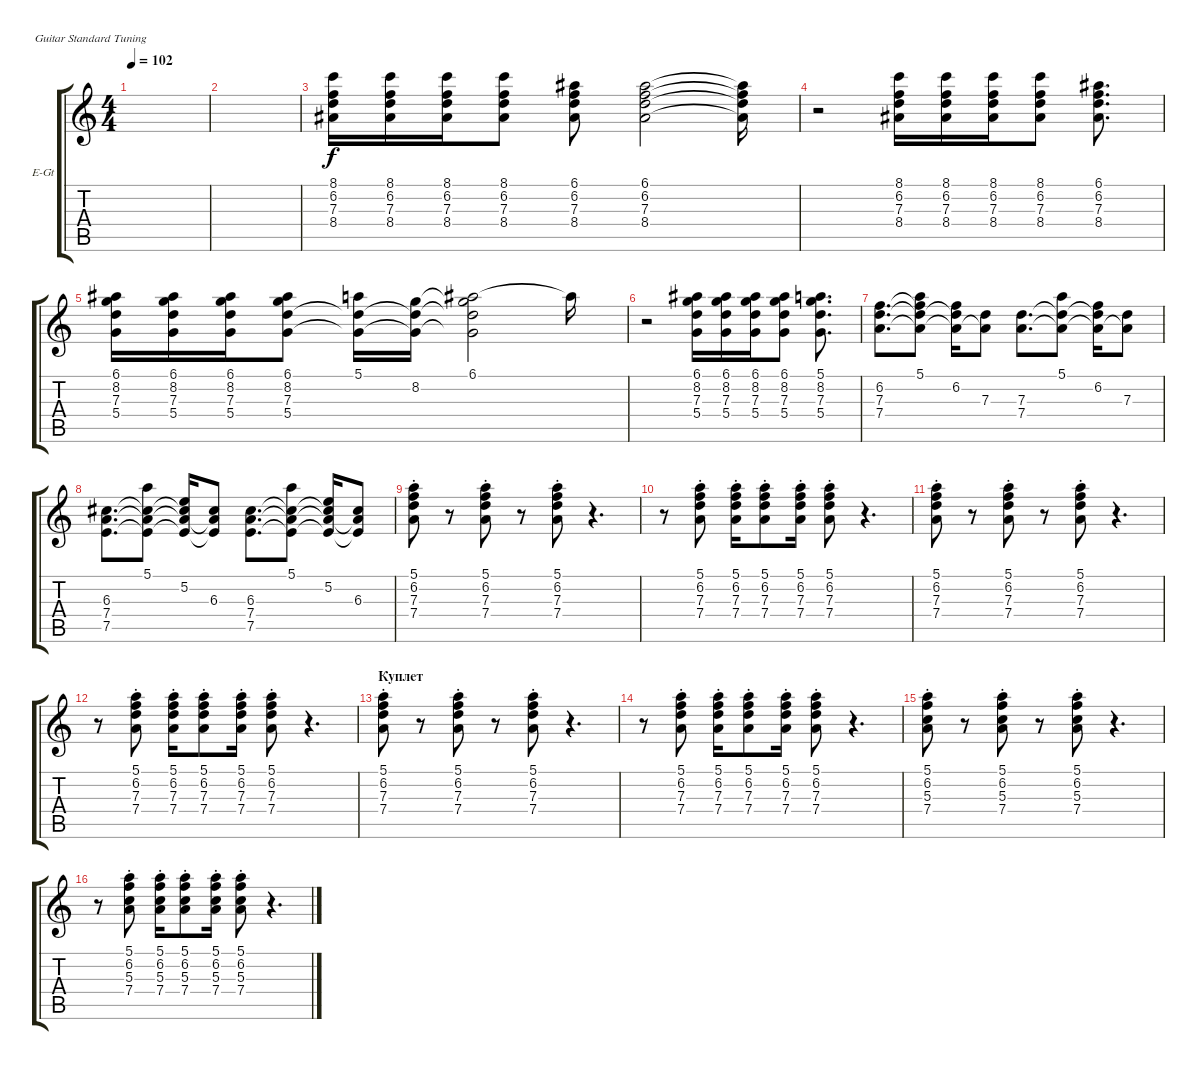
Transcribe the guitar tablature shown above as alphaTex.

\defaultSystemsLayout 4
\bracketExtendMode groupsimilarinstruments
\firstSystemTrackNameOrientation horizontal
\otherSystemsTrackNameOrientation horizontal
\track ("Г. Каспарян" "E-Gt") {instrument electricguitarclean}
\staff {score tabs}
\tuning (E4 B3 G3 D3 A2 E2)
\ts (4 4)
\tempo 102
\clef g2
\ks c
|
|
(8.1 6.2 7.3 8.4).16 (8.1 6.2 7.3 8.4).16 (8.1 6.2 7.3 8.4).16 (8.1 6.2 7.3 8.4).8 (6.1 6.2 7.3 8.4).8 (6.1 6.2 7.3 8.4).2 (6.1{t} 6.2{t} 7.3{t} 8.4{t}).16 |
r.2 (8.1 6.2 7.3 8.4).16 (8.1 6.2 7.3 8.4).16 (8.1 6.2 7.3 8.4).16 (8.1 6.2 7.3 8.4).8 (6.1 6.2 7.3 8.4).8{d} |
(6.1 8.2 7.3 5.4).16 (6.1 8.2 7.3 5.4).16 (6.1 8.2 7.3 5.4).16 (6.1 8.2 7.3 5.4).8 (5.1 5.4{t} 7.3{t}).16 (8.2 7.3{t} 5.4{t}).16 (6.1 5.4{t} 7.3{t} 8.2{t}).2 6.1{t}.16 |
r.2 (6.1 8.2 7.3 5.4).16 (6.1 8.2 7.3 5.4).16 (6.1 8.2 7.3 5.4).16 (6.1 8.2 7.3 5.4).8 (5.1 8.2 7.3 5.4).8{d} |
(7.4 7.3 6.2).8{d} (5.1 6.2{t} 7.3{t} 7.4{t}).8 (6.2 7.3{t} 7.4{t}).16 (7.3 7.4{t}).8 (7.4 7.3).8{d} (5.1 7.4{t} 7.3{t}).8 (6.2 7.4{t} 7.3{t}).16 (7.4{t} 7.3).8 |
(7.4 6.3 7.5).8{d} (6.3{t} 7.4{t} 5.1 7.5{t}).8 (5.2 6.3{t} 7.4{t} 7.5{t}).16 (6.3 7.4{t} 7.5{t}).8 (7.4 6.3 7.5).8{d} (6.3{t} 7.4{t} 5.1 7.5{t}).8 (5.2 6.3{t} 7.4{t} 7.5{t}).16 (6.3 7.4{t} 7.5{t}).8 |
(5.1{st} 6.2{st} 7.3{st} 7.4{st}).8 r.8 (5.1{st} 6.2{st} 7.3{st} 7.4{st}).8 r.8 (5.1{st} 6.2{st} 7.3{st} 7.4{st}).8 r.4{d} |
r.8 (5.1{st} 6.2{st} 7.3{st} 7.4{st}).8 (5.1{st} 6.2{st} 7.3{st} 7.4{st}).16 (5.1{st} 6.2{st} 7.3{st} 7.4{st}).8 (5.1{st} 6.2{st} 7.3{st} 7.4{st}).16 (5.1{st} 6.2{st} 7.3{st} 7.4{st}).8 r.4{d} |
(5.1{st} 6.2{st} 7.3{st} 7.4{st}).8 r.8 (5.1{st} 6.2{st} 7.3{st} 7.4{st}).8 r.8 (5.1{st} 6.2{st} 7.3{st} 7.4{st}).8 r.4{d} |
r.8 (5.1{st} 6.2{st} 7.3{st} 7.4{st}).8 (5.1{st} 6.2{st} 7.3{st} 7.4{st}).16 (5.1{st} 6.2{st} 7.3{st} 7.4{st}).8 (5.1{st} 6.2{st} 7.3{st} 7.4{st}).16 (5.1{st} 6.2{st} 7.3{st} 7.4{st}).8 r.4{d} |
\section ("" "Куплет")
(5.1{st} 6.2{st} 7.3{st} 7.4{st}).8 r.8 (5.1{st} 6.2{st} 7.3{st} 7.4{st}).8 r.8 (5.1{st} 6.2{st} 7.3{st} 7.4{st}).8 r.4{d} |
r.8 (5.1{st} 6.2{st} 7.3{st} 7.4{st}).8 (5.1{st} 6.2{st} 7.3{st} 7.4{st}).16 (5.1{st} 6.2{st} 7.3{st} 7.4{st}).8 (5.1{st} 6.2{st} 7.3{st} 7.4{st}).16 (5.1{st} 6.2{st} 7.3{st} 7.4{st}).8 r.4{d} |
(5.1{st} 6.2{st} 5.3{st} 7.4{st}).8 r.8 (5.1{st} 6.2{st} 5.3{st} 7.4{st}).8 r.8 (5.1{st} 6.2{st} 5.3{st} 7.4{st}).8 r.4{d} |
r.8 (5.1{st} 6.2{st} 5.3{st} 7.4{st}).8 (5.1{st} 6.2{st} 5.3{st} 7.4{st}).16 (5.1{st} 6.2{st} 5.3{st} 7.4{st}).8 (5.1{st} 6.2{st} 5.3{st} 7.4{st}).16 (5.1{st} 6.2{st} 5.3{st} 7.4{st}).8 r.4{d}
